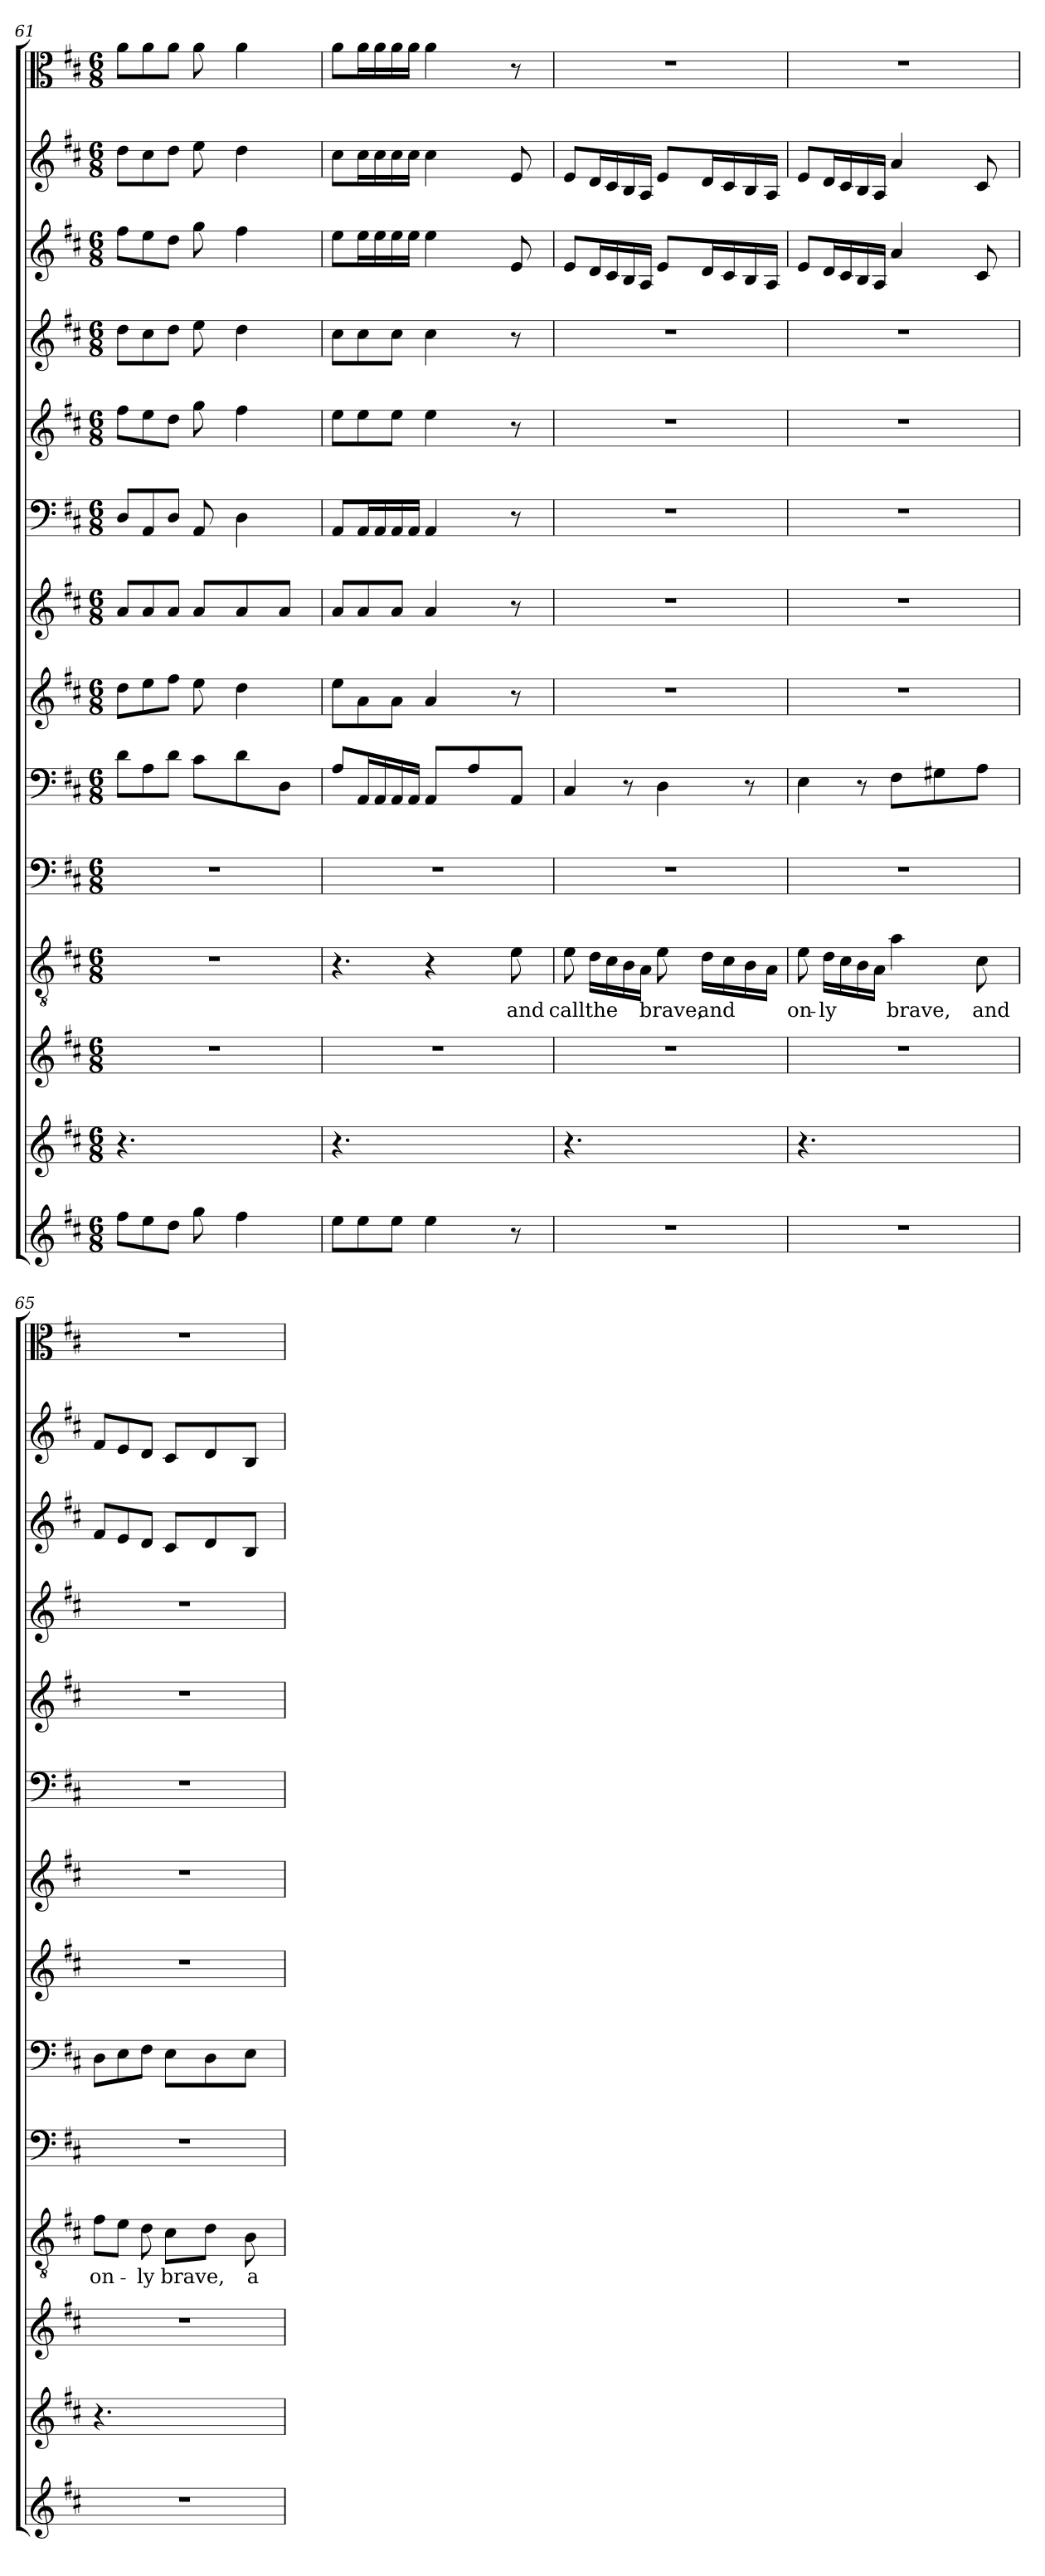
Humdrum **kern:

**kern	**kern	**kern	**kern	**text	**kern	**kern	**kern	**kern	**kern	**kern	**kern	**kern	**kern	**kern
*part14	*part13	*part12	*part11	*part11	*part10	*part9	*part8	*part7	*part6	*part5	*part4	*part3	*part2	*part1
*staff14	*staff13	*staff12	*staff11	*staff11	*staff10	*staff9	*staff8	*staff7	*staff6	*staff5	*staff4	*staff3	*staff2	*staff1
*clefG2	*clefG2	*clefG2	*clefGv2	*	*clefF4	*clefF4	*clefG2	*clefG2	*clefF4	*clefG2	*clefG2	*clefG2	*clefG2	*clefC3
*k[f#c#]	*k[f#c#]	*k[f#c#]	*k[f#c#]	*	*k[f#c#]	*k[f#c#]	*k[f#c#]	*k[f#c#]	*k[f#c#]	*k[f#c#]	*k[f#c#]	*k[f#c#]	*k[f#c#]	*k[f#c#]
*D:	*D:	*D:	*D:	*	*D:	*D:	*D:	*D:	*D:	*D:	*D:	*D:	*D:	*D:
*M6/8	*M6/8	*M6/8	*M6/8	*	*M6/8	*M6/8	*M6/8	*M6/8	*M6/8	*M6/8	*M6/8	*M6/8	*M6/8	*M6/8
=61	=61	=61	=61	=61	=61	=61	=61	=61	=61	=61	=61	=61	=61	=61
8ff#\L	4.r	2.r	2.r	.	2.r	8d\L	8dd\L	8a/L	8D/L	8ff#\L	8dd\L	8ff#\L	8dd\L	8a\L
8ee\	.	.	.	.	.	8A\	8ee\	8a/	8AA/	8ee\	8cc#\	8ee\	8cc#\	8a\
8dd\J	.	.	.	.	.	8d\J	8ff#\J	8a/J	8D/J	8dd\J	8dd\J	8dd\J	8dd\J	8a\J
8gg\	32ryy	.	.	.	.	8c#\L	8ee\	8a/L	8AA/	8gg\	8ee\	8gg\	8ee\	8a\
.	32ryy	.	.	.	.	.	.	.	.	.	.	.	.	.
.	32ryy	.	.	.	.	.	.	.	.	.	.	.	.	.
.	32ryy	.	.	.	.	.	.	.	.	.	.	.	.	.
4ff#\	32ryy	.	.	.	.	8d\	4dd\	8a/	4D\	4ff#\	4dd\	4ff#\	4dd\	4a\
.	32ryy	.	.	.	.	.	.	.	.	.	.	.	.	.
.	32ryy	.	.	.	.	.	.	.	.	.	.	.	.	.
.	32ryy	.	.	.	.	.	.	.	.	.	.	.	.	.
.	32ryy	.	.	.	.	8D\J	.	8a/J	.	.	.	.	.	.
.	32ryy	.	.	.	.	.	.	.	.	.	.	.	.	.
.	32ryy	.	.	.	.	.	.	.	.	.	.	.	.	.
.	32ryy	.	.	.	.	.	.	.	.	.	.	.	.	.
=62	=62	=62	=62	=62	=62	=62	=62	=62	=62	=62	=62	=62	=62	=62
8ee\L	4.r	2.r	4.r	.	2.r	8A/L	8ee\L	8a/L	8AA/L	8ee\L	8cc#\L	8ee\L	8cc#\L	8a\L
8ee\	.	.	.	.	.	16AA/L	8a\	8a/	16AA/L	8ee\	8cc#\	16ee\L	16cc#\L	16a\L
.	.	.	.	.	.	16AA/	.	.	16AA/	.	.	16ee\	16cc#\	16a\
8ee\J	.	.	.	.	.	16AA/	8a\J	8a/J	16AA/	8ee\J	8cc#\J	16ee\	16cc#\	16a\
.	.	.	.	.	.	16AA/JJ	.	.	16AA/JJ	.	.	16ee\JJ	16cc#\JJ	16a\JJ
4ee\	32ryy	.	4r	.	.	8AA/L	4a/	4a/	4AA/	4ee\	4cc#\	4ee\	4cc#\	4a\
.	32ryy	.	.	.	.	.	.	.	.	.	.	.	.	.
.	32ryy	.	.	.	.	.	.	.	.	.	.	.	.	.
.	32ryy	.	.	.	.	.	.	.	.	.	.	.	.	.
.	32ryy	.	.	.	.	8A/	.	.	.	.	.	.	.	.
.	32ryy	.	.	.	.	.	.	.	.	.	.	.	.	.
.	32ryy	.	.	.	.	.	.	.	.	.	.	.	.	.
.	32ryy	.	.	.	.	.	.	.	.	.	.	.	.	.
8r	32ryy	.	8e\	and	.	8AA/J	8r	8r	8r	8r	8r	8e/	8e/	8r
.	32ryy	.	.	.	.	.	.	.	.	.	.	.	.	.
.	32ryy	.	.	.	.	.	.	.	.	.	.	.	.	.
.	32ryy	.	.	.	.	.	.	.	.	.	.	.	.	.
=63	=63	=63	=63	=63	=63	=63	=63	=63	=63	=63	=63	=63	=63	=63
2.r	4.r	2.r	8e\	call	2.r	4C#/	2.r	2.r	2.r	2.r	2.r	8e/L	8e/L	2.r
.	.	.	16d\LL	the	.	.	.	.	.	.	.	16d/L	16d/L	.
.	.	.	16c#\	.	.	.	.	.	.	.	.	16c#/	16c#/	.
.	.	.	16B\	.	.	8r	.	.	.	.	.	16B/	16B/	.
.	.	.	16A\JJ	.	.	.	.	.	.	.	.	16A/JJ	16A/JJ	.
.	32ryy	.	8e\	brave,	.	4D\	.	.	.	.	.	8e/L	8e/L	.
.	32ryy	.	.	.	.	.	.	.	.	.	.	.	.	.
.	32ryy	.	.	.	.	.	.	.	.	.	.	.	.	.
.	32ryy	.	.	.	.	.	.	.	.	.	.	.	.	.
.	32ryy	.	16d\LL	and	.	.	.	.	.	.	.	16d/L	16d/L	.
.	32ryy	.	.	.	.	.	.	.	.	.	.	.	.	.
.	32ryy	.	16c#\	.	.	.	.	.	.	.	.	16c#/	16c#/	.
.	32ryy	.	.	.	.	.	.	.	.	.	.	.	.	.
.	32ryy	.	16B\	.	.	8r	.	.	.	.	.	16B/	16B/	.
.	32ryy	.	.	.	.	.	.	.	.	.	.	.	.	.
.	32ryy	.	16A\JJ	.	.	.	.	.	.	.	.	16A/JJ	16A/JJ	.
.	32ryy	.	.	.	.	.	.	.	.	.	.	.	.	.
=64	=64	=64	=64	=64	=64	=64	=64	=64	=64	=64	=64	=64	=64	=64
2.r	4.r	2.r	8e\	on-	2.r	4E\	2.r	2.r	2.r	2.r	2.r	8e/L	8e/L	2.r
.	.	.	16d\LL	-ly	.	.	.	.	.	.	.	16d/L	16d/L	.
.	.	.	16c#\	.	.	.	.	.	.	.	.	16c#/	16c#/	.
.	.	.	16B\	.	.	8r	.	.	.	.	.	16B/	16B/	.
.	.	.	16A\JJ	.	.	.	.	.	.	.	.	16A/JJ	16A/JJ	.
.	32ryy	.	4a\	brave,	.	8F#\L	.	.	.	.	.	4a/	4a/	.
.	32ryy	.	.	.	.	.	.	.	.	.	.	.	.	.
.	32ryy	.	.	.	.	.	.	.	.	.	.	.	.	.
.	32ryy	.	.	.	.	.	.	.	.	.	.	.	.	.
.	32ryy	.	.	.	.	8G#X\	.	.	.	.	.	.	.	.
.	32ryy	.	.	.	.	.	.	.	.	.	.	.	.	.
.	32ryy	.	.	.	.	.	.	.	.	.	.	.	.	.
.	32ryy	.	.	.	.	.	.	.	.	.	.	.	.	.
.	32ryy	.	8c#\	and	.	8A\J	.	.	.	.	.	8c#/	8c#/	.
.	32ryy	.	.	.	.	.	.	.	.	.	.	.	.	.
.	32ryy	.	.	.	.	.	.	.	.	.	.	.	.	.
.	32ryy	.	.	.	.	.	.	.	.	.	.	.	.	.
=65	=65	=65	=65	=65	=65	=65	=65	=65	=65	=65	=65	=65	=65	=65
2.r	4.r	2.r	8f#\L	on-	2.r	8D\L	2.r	2.r	2.r	2.r	2.r	8f#/L	8f#/L	2.r
.	.	.	8e\J	.	.	8E\	.	.	.	.	.	8e/	8e/	.
.	.	.	8d\	-ly	.	8F#\J	.	.	.	.	.	8d/J	8d/J	.
.	32ryy	.	8c#\L	brave,	.	8E\L	.	.	.	.	.	8c#/L	8c#/L	.
.	32ryy	.	.	.	.	.	.	.	.	.	.	.	.	.
.	32ryy	.	.	.	.	.	.	.	.	.	.	.	.	.
.	32ryy	.	.	.	.	.	.	.	.	.	.	.	.	.
.	32ryy	.	8d\J	.	.	8D\	.	.	.	.	.	8d/	8d/	.
.	32ryy	.	.	.	.	.	.	.	.	.	.	.	.	.
.	32ryy	.	.	.	.	.	.	.	.	.	.	.	.	.
.	32ryy	.	.	.	.	.	.	.	.	.	.	.	.	.
.	32ryy	.	8B\	a-	.	8E\J	.	.	.	.	.	8B/J	8B/J	.
.	32ryy	.	.	.	.	.	.	.	.	.	.	.	.	.
.	32ryy	.	.	.	.	.	.	.	.	.	.	.	.	.
.	32ryy	.	.	.	.	.	.	.	.	.	.	.	.	.
=	=	=	=	=	=	=	=	=	=	=	=	=	=	=
*-	*-	*-	*-	*-	*-	*-	*-	*-	*-	*-	*-	*-	*-	*-
